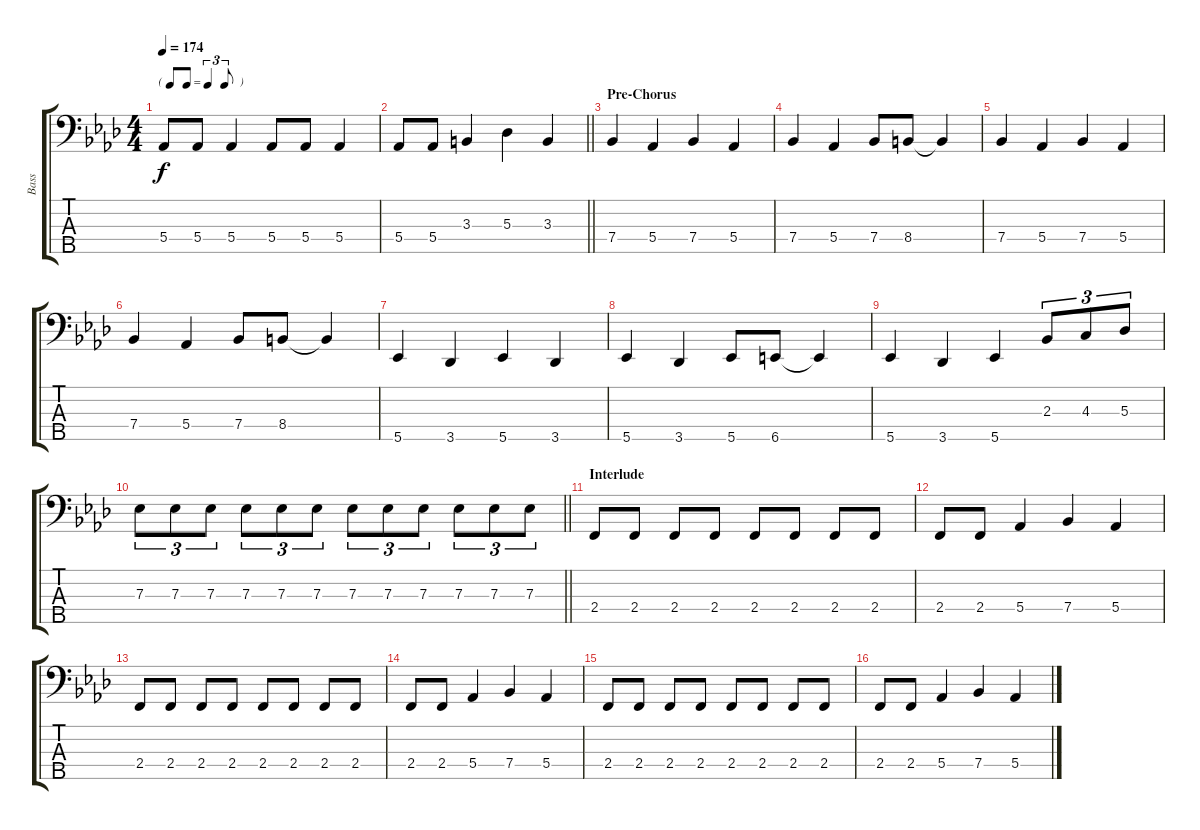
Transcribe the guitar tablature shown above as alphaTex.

\track ("Bass" "Bass") {instrument electricbassfinger}
\staff {score tabs}
\tuning (Gb2 Db2 Ab1 Eb1 Bb0) {hide}
\ts (4 4)
\tf triplet8th
\tempo 174
\clef f4
\ks ab
5.4.8{dy f} 5.4.8 5.4.4 5.4.8 5.4.8 5.4.4 |
\barLineRight lightlight
5.4.8 5.4.8 3.3.4 5.3.4 3.3.4 |
\section ("" "Pre-Chorus")
7.4.4 5.4.4 7.4.4 5.4.4 |
7.4.4 5.4.4 7.4.8 8.4.8 8.4{t}.4 |
7.4.4 5.4.4 7.4.4 5.4.4 |
7.4.4 5.4.4 7.4.8 8.4.8 8.4{t}.4 |
5.5.4 3.5.4 5.5.4 3.5.4 |
5.5.4 3.5.4 5.5.8 6.5.8 6.5{t}.4 |
5.5.4 3.5.4 5.5.4 2.3.8{tu (3 2)} 4.3.8{tu (3 2)} 5.3.8{tu (3 2)} |
\barLineRight lightlight
7.3.8{tu (3 2)} 7.3.8{tu (3 2)} 7.3.8{tu (3 2)} 7.3.8{tu (3 2)} 7.3.8{tu (3 2)} 7.3.8{tu (3 2)} 7.3.8{tu (3 2)} 7.3.8{tu (3 2)} 7.3.8{tu (3 2)} 7.3.8{tu (3 2)} 7.3.8{tu (3 2)} 7.3.8{tu (3 2)} |
\section ("" "Interlude")
2.4.8 2.4.8 2.4.8 2.4.8 2.4.8 2.4.8 2.4.8 2.4.8 |
2.4.8 2.4.8 5.4.4 7.4.4 5.4.4 |
2.4.8 2.4.8 2.4.8 2.4.8 2.4.8 2.4.8 2.4.8 2.4.8 |
2.4.8 2.4.8 5.4.4 7.4.4 5.4.4 |
2.4.8 2.4.8 2.4.8 2.4.8 2.4.8 2.4.8 2.4.8 2.4.8 |
2.4.8 2.4.8 5.4.4 7.4.4 5.4.4
